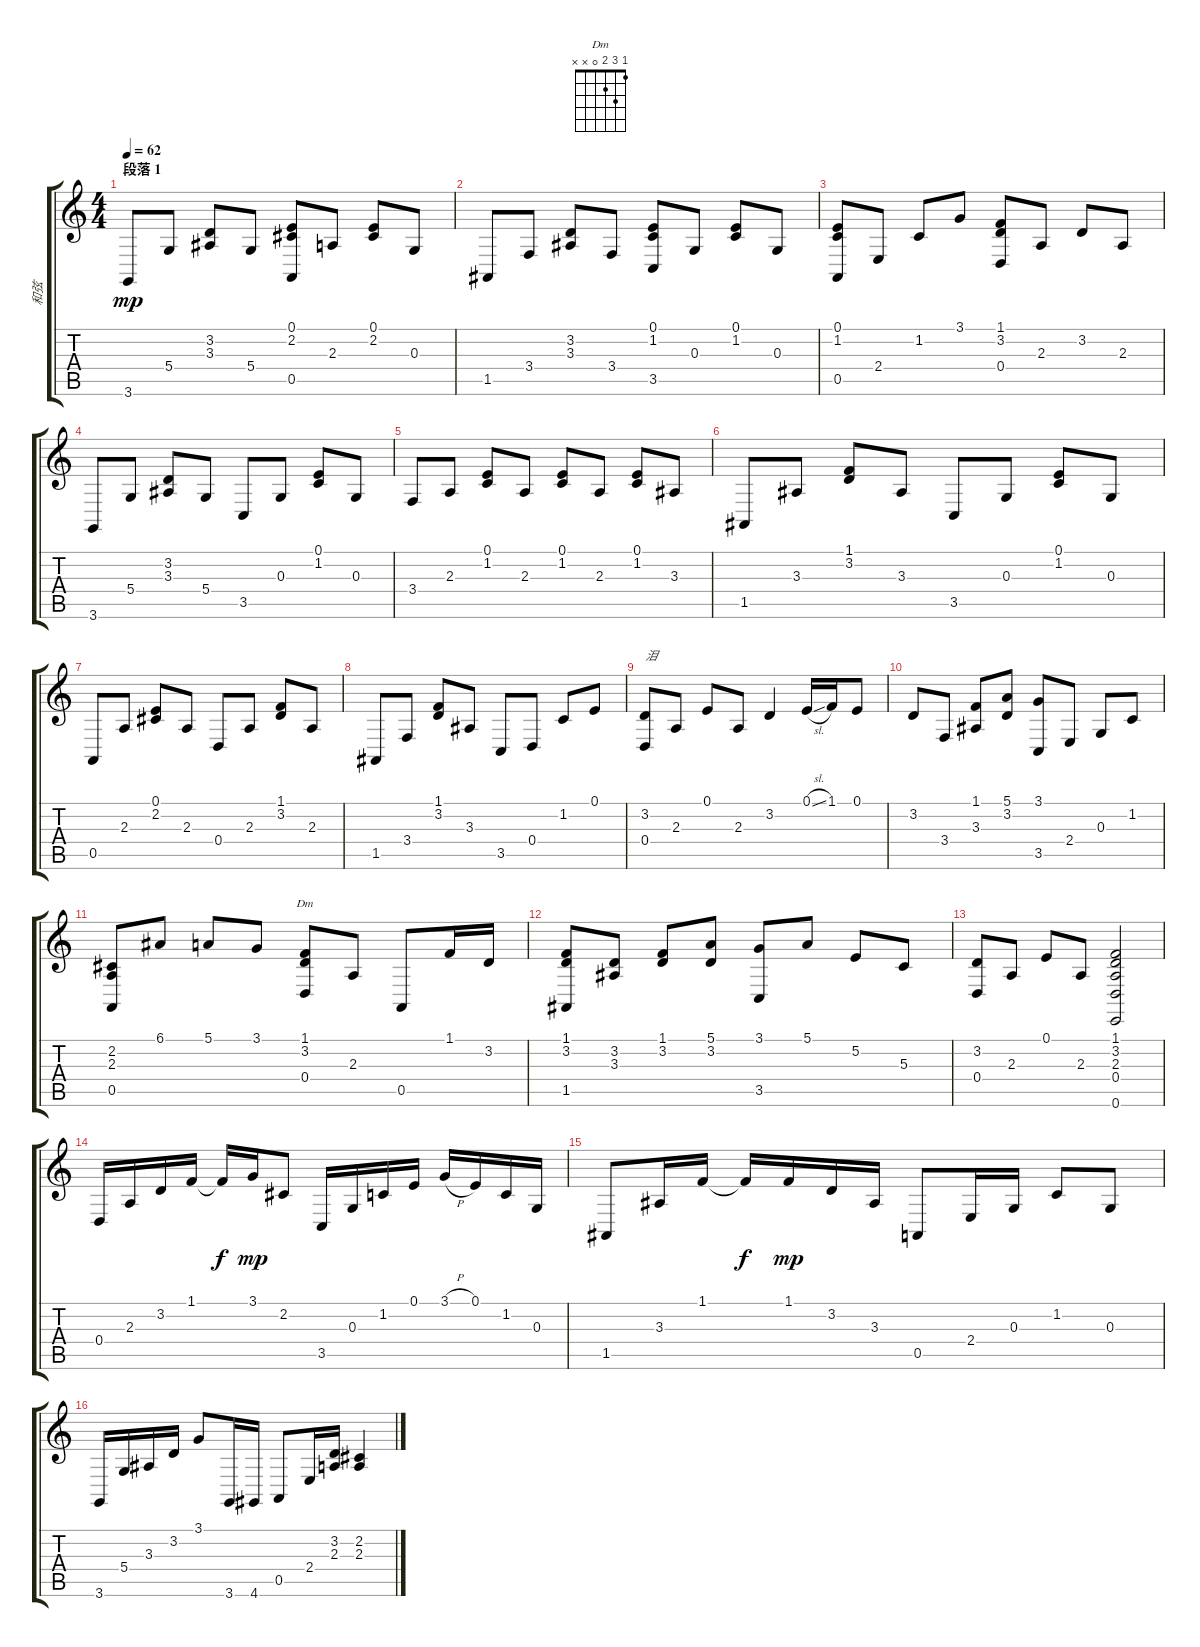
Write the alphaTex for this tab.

\track ("和弦" "和弦") {instrument acousticgrandpiano}
\staff {score tabs}
\tuning (E4 B3 G3 D3 A2 E2) {hide}
\chord ("Dm" 1 3 2 0 x x)
\ts (4 4)
\section ("" "段落 1")
\tempo 62
\clef g2
\ks c
3.6.8{dy mp} 5.4.8 (3.2 3.3).8 5.4.8 (0.1 2.2 0.5).8 2.3.8 (0.1 2.2).8 0.3.8 |
1.5.8 3.4.8 (3.2 3.3).8 3.4.8 (0.1 1.2 3.5).8 0.3.8 (0.1 1.2).8 0.3.8 |
(0.1 1.2 0.5).8 2.4.8 1.2.8 3.1.8 (1.1 3.2 0.4).8 2.3.8 3.2.8 2.3.8 |
3.6.8 5.4.8 (3.2 3.3).8 5.4.8 3.5.8 0.3.8 (0.1 1.2).8 0.3.8 |
3.4.8 2.3.8 (0.1 1.2).8 2.3.8 (0.1 1.2).8 2.3.8 (0.1 1.2).8 3.3.8 |
1.5.8 3.3.8 (1.1 3.2).8 3.3.8 3.5.8 0.3.8 (0.1 1.2).8 0.3.8 |
0.5.8 2.3.8 (0.1 2.2).8 2.3.8 0.4.8 2.3.8 (1.1 3.2).8 2.3.8 |
1.5.8 3.4.8 (1.1 3.2).8 3.3.8 3.5.8 0.4.8 1.2.8 0.1.8 |
(3.2 0.4).8{txt "泪"} 2.3.8 0.1.8 2.3.8 3.2.4 0.1{sl}.16 1.1.16 0.1.8 |
3.2.8 3.4.8 (1.1 3.3).8 (5.1 3.2).8 (3.1 3.5).8 2.4.8 0.3.8 1.2.8 |
(2.2 2.3 0.5).8 6.1.8 5.1.8 3.1.8 (1.1 3.2 0.4).8{ch "Dm"} 2.3.8 0.5.8 1.1.16 3.2.16 |
(1.1 3.2 1.5).8 (3.2 3.3).8 (1.1 3.2).8 (5.1 3.2).8 (3.1 3.5).8 5.1.8 5.2.8 5.3.8 |
(3.2 0.4).8 2.3.8 0.1.8 2.3.8 (1.1 3.2 2.3 0.4 0.6).2 |
0.4.16 2.3.16 3.2.16 1.1.16 1.1{t}.16{dy f} 3.1.16{dy mp} 2.2.8 3.5.16 0.3.16 1.2.16 0.1.16 3.1{h}.16 0.1.16 1.2.16 0.3.16 |
1.5.8 3.3.16 1.1.16 1.1{t}.16{dy f} 1.1.16{dy mp} 3.2.16 3.3.16 0.5.8 2.4.16 0.3.16 1.2.8 0.3.8 |
3.6.16 5.4.16 3.3.16 3.2.16 3.1.8 3.6.16 4.6.16 0.5.8 2.4.16 (3.2 2.3).16 (2.2 2.3).4
